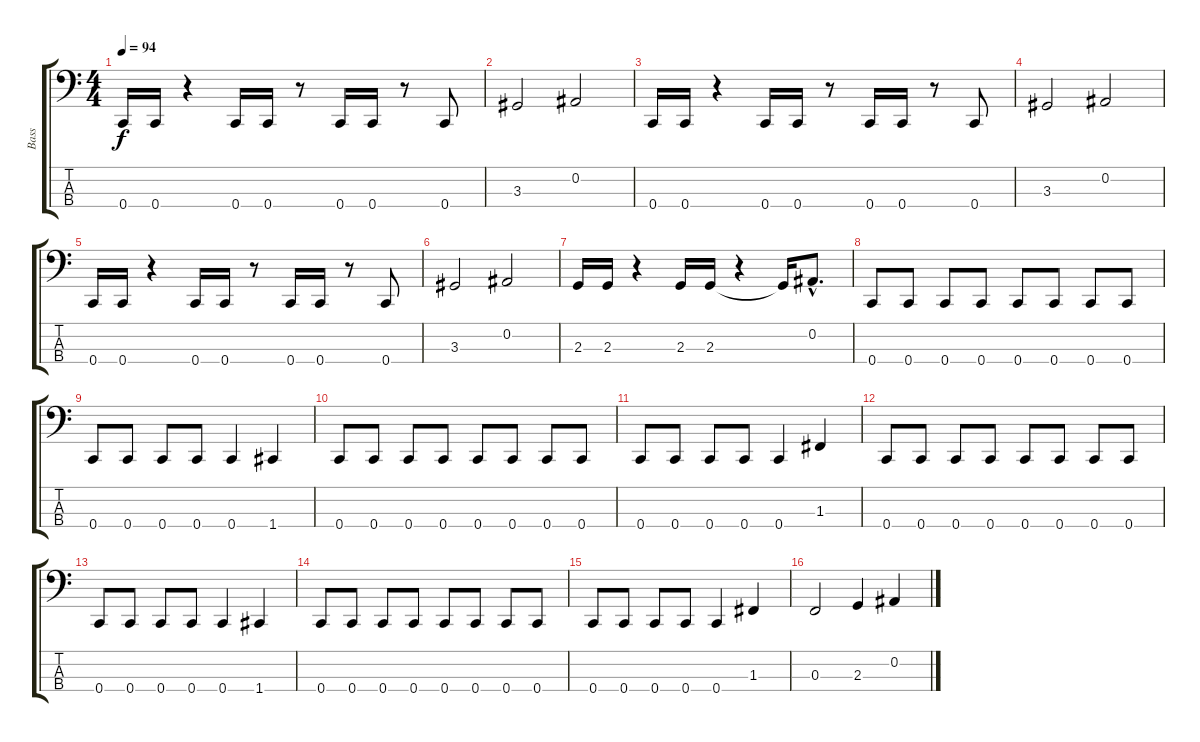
\track ("Bass" "Bass") {instrument electricbasspick}
\staff {score tabs}
\tuning (Eb2 Bb1 F1 C1) {hide}
\ts (4 4)
\tempo 94
\clef f4
\ks c
0.4.16{dy f} 0.4.16 r.4 0.4.16 0.4.16 r.8 0.4.16 0.4.16 r.8 0.4.8 |
3.3.2 0.2.2 |
0.4.16 0.4.16 r.4 0.4.16 0.4.16 r.8 0.4.16 0.4.16 r.8 0.4.8 |
3.3.2 0.2.2 |
0.4.16 0.4.16 r.4 0.4.16 0.4.16 r.8 0.4.16 0.4.16 r.8 0.4.8 |
3.3.2 0.2.2 |
2.3.16 2.3.16 r.4 2.3.16 2.3.16 r.4 2.3{t}.16 0.2{hac}.8{d} |
0.4.8 0.4.8 0.4.8 0.4.8 0.4.8 0.4.8 0.4.8 0.4.8 |
0.4.8 0.4.8 0.4.8 0.4.8 0.4.4 1.4.4 |
0.4.8 0.4.8 0.4.8 0.4.8 0.4.8 0.4.8 0.4.8 0.4.8 |
0.4.8 0.4.8 0.4.8 0.4.8 0.4.4 1.3.4 |
0.4.8 0.4.8 0.4.8 0.4.8 0.4.8 0.4.8 0.4.8 0.4.8 |
0.4.8 0.4.8 0.4.8 0.4.8 0.4.4 1.4.4 |
0.4.8 0.4.8 0.4.8 0.4.8 0.4.8 0.4.8 0.4.8 0.4.8 |
0.4.8 0.4.8 0.4.8 0.4.8 0.4.4 1.3.4 |
0.3.2 2.3.4 0.2.4
